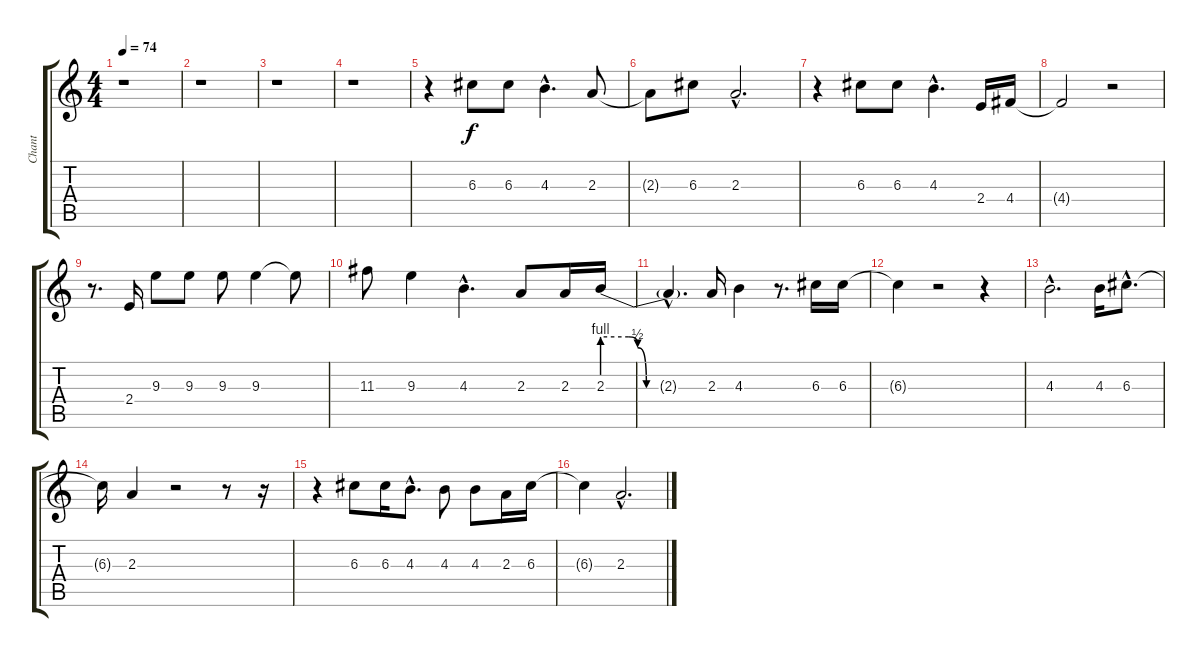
\track ("Chant" "Chant") {instrument electricguitarjazz}
\staff {score tabs}
\tuning (E4 B3 G3 D3 A2 E2) {hide}
\ts (4 4)
\tempo 74
\clef g2
\ks c
r.1{dy f instrument electricguitarjazz} |
r.1 |
r.1 |
r.1 |
r.4 6.3.8 6.3.8 4.3{hac}.4{d} 2.3.8 |
2.3{t}.8 6.3.8 2.3{hac}.2{d} |
r.4 6.3.8 6.3.8 4.3{hac}.4{d} 2.4.16 4.4.16 |
4.4{t}.2 r.2 |
r.8{d} 2.4.16 9.3.8 9.3.8 9.3.8 9.3.4 9.3{t}.8 |
11.3.8 9.3.4 4.3{hac}.4{d} 2.3.8 2.3.16 2.3{be (custom 0 4 15 4 20 2 25 0 30 0 40 0 60 0)}.16 |
2.3{hac t}.4{d} 2.3.16 4.3.4 r.8{d} 6.3.16 6.3.16 |
6.3{t}.4 r.2 r.4 |
4.3{hac}.2{d} 4.3.16 6.3{hac}.8{d} |
6.3{t}.16 2.3.4 r.2 r.8 r.16 |
r.4 6.3.8 6.3.16 4.3{hac}.8{d} 4.3.8 4.3.8 2.3.16 6.3.16 |
6.3{t}.4 2.3{hac}.2{d}
